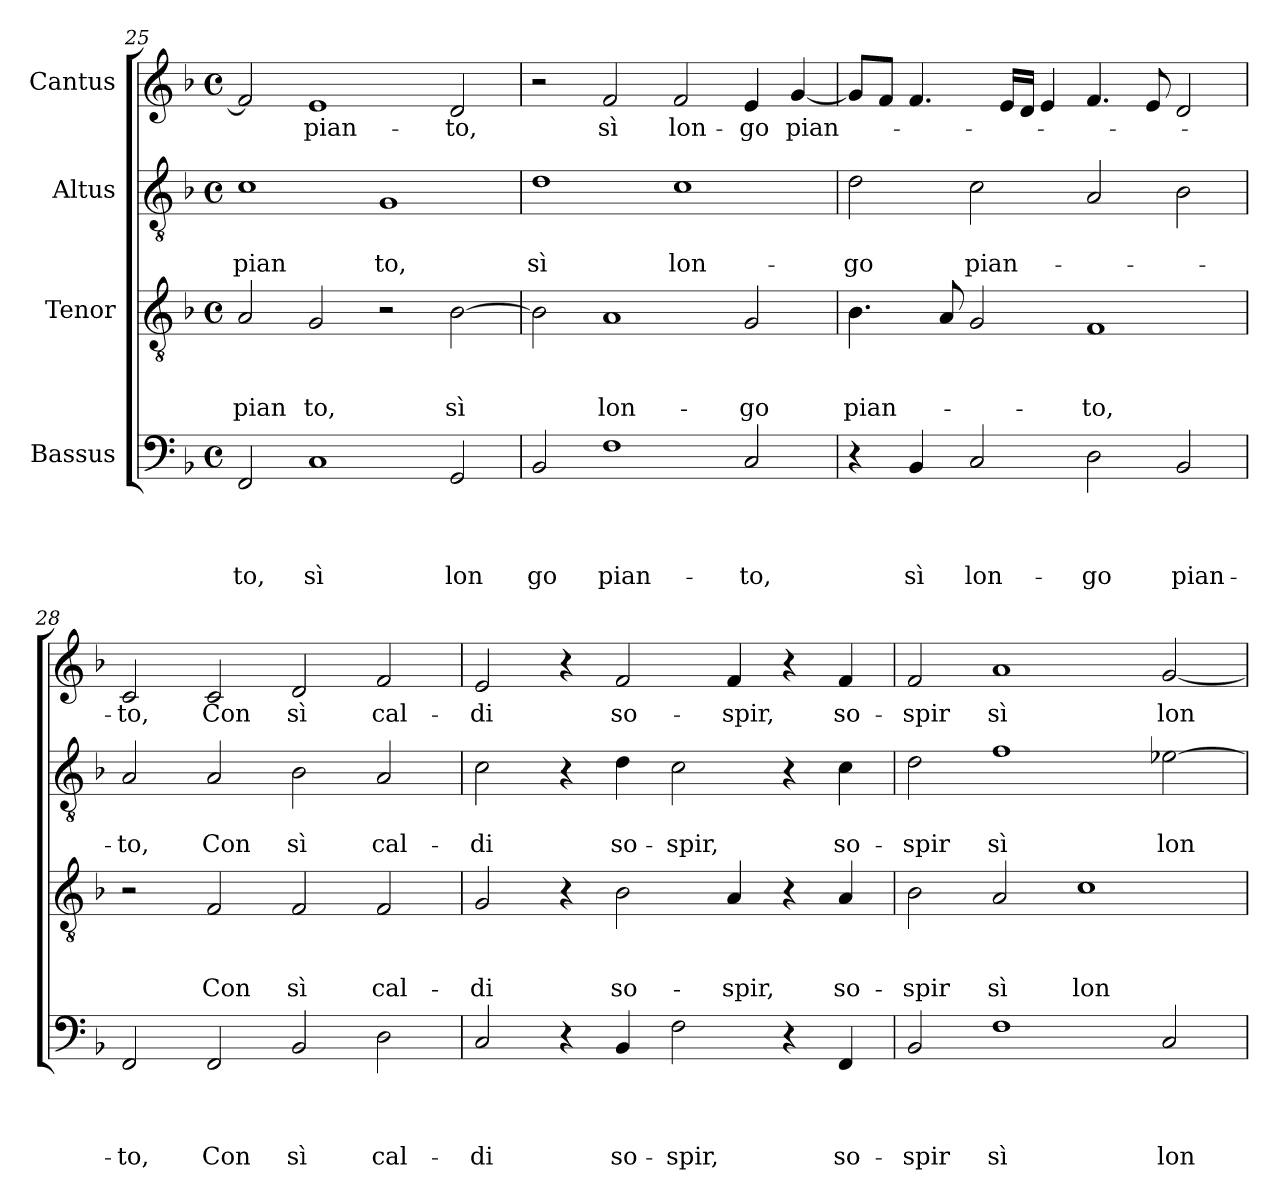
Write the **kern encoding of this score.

**kern	**text	**text	**text	**text	**kern	**text	**text	**text	**kern	**text	**text	**kern	**text
*part4	*part4	*part4	*part4	*part4	*part3	*part3	*part3	*part3	*part2	*part2	*part2	*part1	*part1
*staff4	*staff4	*staff4	*staff4	*staff4	*staff3	*staff3	*staff3	*staff3	*staff2	*staff2	*staff2	*staff1	*staff1
*I"Bassus	*	*	*	*	*I"Tenor	*	*	*	*I"Altus	*	*	*I"Cantus	*
*clefF4	*	*	*	*	*clefGv2	*	*	*	*clefGv2	*	*	*clefG2	*
*k[b-]	*	*	*	*	*k[b-]	*	*	*	*k[b-]	*	*	*k[b-]	*
*F:	*	*	*	*	*F:	*	*	*	*F:	*	*	*F:	*
*M4/4	*	*	*	*	*M4/4	*	*	*	*M4/4	*	*	*M4/4	*
*met(c)	*	*	*	*	*met(c)	*	*	*	*met(c)	*	*	*met(c)	*
=25	=25	=25	=25	=25	=25	=25	=25	=25	=25	=25	=25	=25	=25
!	!	!	!	!LO:LY:b	!	!	!	!LO:LY:b	!	!	!LO:LY:b	!	!
2FF/	.	.	.	to,	2A/	.	.	pian	1c	.	pian	2f/]	.
!	!	!	!	!LO:LY:b	!	!	!	!LO:LY:b	!	!	!	!	!LO:LY:b
1C	.	.	.	sì	2G/	.	.	to,	.	.	.	1e	pian-
!	!	!	!	!	!	!	!	!	!	!	!LO:LY:b	!	!
.	.	.	.	.	2r	.	.	.	1G	.	to,	.	.
!	!	!	!	!LO:LY:b	!	!	!	!LO:LY:b	!	!	!	!	!LO:LY:b
2GG/	.	.	.	lon	[>2B-\	.	.	sì	.	.	.	2d/	-to,
!!LO:LB:g=z
=26	=26	=26	=26	=26	=26	=26	=26	=26	=26	=26	=26	=26	=26
!	!	!	!	!LO:LY:b	!	!	!	!	!	!	!LO:LY:b	!	!
2BB-/	.	.	.	go	2B-\]	.	.	.	1d	.	sì	2r	.
!	!	!	!	!LO:LY:b	!	!	!	!LO:LY:b	!	!	!	!	!LO:LY:b
1F	.	.	.	pian-	1A	.	.	lon-	.	.	.	2f/	sì
!	!	!	!	!	!	!	!	!	!	!	!LO:LY:b	!	!LO:LY:b
.	.	.	.	.	.	.	.	.	1c	.	lon-	2f/	lon-
!	!	!	!	!LO:LY:b	!	!	!	!LO:LY:b	!	!	!	!	!LO:LY:b
2C/	.	.	.	-to,	2G/	.	.	-go	.	.	.	4e/	-go
!	!	!	!	!	!	!	!	!	!	!	!	!	!LO:LY:b
.	.	.	.	.	.	.	.	.	.	.	.	[<4g/	pian-
=27	=27	=27	=27	=27	=27	=27	=27	=27	=27	=27	=27	=27	=27
!	!	!	!	!	!	!	!	!LO:LY:b	!	!	!LO:LY:b	!	!
4r	.	.	.	.	4.B-\	.	.	pian-	2d\	.	-go	8g/L]	.
.	.	.	.	.	.	.	.	.	.	.	.	8f/J	.
!	!	!	!	!LO:LY:b	!	!	!	!	!	!	!	!	!
4BB-/	.	.	.	sì	.	.	.	.	.	.	.	4.f/	.
.	.	.	.	.	8A/	.	.	.	.	.	.	.	.
!	!	!	!	!LO:LY:b	!	!	!	!	!	!	!LO:LY:b	!	!
2C/	.	.	.	lon-	2G/	.	.	.	2c\	.	pian-	.	.
.	.	.	.	.	.	.	.	.	.	.	.	16e/LL	.
.	.	.	.	.	.	.	.	.	.	.	.	16d/JJ	.
.	.	.	.	.	.	.	.	.	.	.	.	4e/	.
!	!	!	!	!LO:LY:b	!	!	!	!LO:LY:b	!	!	!	!	!
2D\	.	.	.	-go	1F	.	.	-to,	2A/	.	.	4.f/	.
.	.	.	.	.	.	.	.	.	.	.	.	8e/	.
!	!	!	!	!LO:LY:b	!	!	!	!	!	!	!	!	!
2BB-/	.	.	.	pian-	.	.	.	.	2B-\	.	.	2d/	.
=28	=28	=28	=28	=28	=28	=28	=28	=28	=28	=28	=28	=28	=28
!	!	!	!	!LO:LY:b	!	!	!	!	!	!	!LO:LY:b	!	!LO:LY:b
2FF/	.	.	.	-to,	2r	.	.	.	2A/	.	-to,	2c/	-to,
!	!	!	!	!LO:LY:b	!	!	!	!LO:LY:b	!	!	!LO:LY:b	!	!LO:LY:b
2FF/	.	.	.	Con	2F/	.	.	Con	2A/	.	Con	2c/	Con
!	!	!	!	!LO:LY:b	!	!	!	!LO:LY:b	!	!	!LO:LY:b	!	!LO:LY:b
2BB-/	.	.	.	sì	2F/	.	.	sì	2B-\	.	sì	2d/	sì
!	!	!	!	!LO:LY:b	!	!	!	!LO:LY:b	!	!	!LO:LY:b	!	!LO:LY:b
2D\	.	.	.	cal-	2F/	.	.	cal-	2A/	.	cal-	2f/	cal-
=29	=29	=29	=29	=29	=29	=29	=29	=29	=29	=29	=29	=29	=29
!	!	!	!	!LO:LY:b	!	!	!	!LO:LY:b	!	!	!LO:LY:b	!	!LO:LY:b
2C/	.	.	.	-di	2G/	.	.	-di	2c\	.	-di	2e/	-di
4r	.	.	.	.	4r	.	.	.	4r	.	.	4r	.
!	!	!	!	!LO:LY:b	!	!	!	!LO:LY:b	!	!	!LO:LY:b	!	!LO:LY:b
4BB-/	.	.	.	so-	2B-\	.	.	so-	4d\	.	so-	2f/	so-
!	!	!	!	!LO:LY:b	!	!	!	!	!	!	!LO:LY:b	!	!
2F\	.	.	.	-spir,	.	.	.	.	2c\	.	-spir,	.	.
!	!	!	!	!	!	!	!	!LO:LY:b	!	!	!	!	!LO:LY:b
.	.	.	.	.	4A/	.	.	-spir,	.	.	.	4f/	-spir,
4r	.	.	.	.	4r	.	.	.	4r	.	.	4r	.
!	!	!	!	!LO:LY:b	!	!	!	!LO:LY:b	!	!	!LO:LY:b	!	!LO:LY:b
4FF/	.	.	.	so-	4A/	.	.	so-	4c\	.	so-	4f</	so-
!!LO:LB:g=z
=30	=30	=30	=30	=30	=30	=30	=30	=30	=30	=30	=30	=30	=30
!	!	!	!	!LO:LY:b	!	!	!	!LO:LY:b	!	!	!LO:LY:b	!	!LO:LY:b
2BB-/	.	.	.	-spir	2B-\	.	.	-spir	2d\	.	-spir	2f/	-spir
!	!	!	!	!LO:LY:b	!	!	!	!LO:LY:b	!	!	!LO:LY:b	!	!LO:LY:b
1F	.	.	.	sì	2A/	.	.	sì	1f	.	sì	1a	sì
!	!	!	!	!	!	!	!	!LO:LY:b	!	!	!	!	!
.	.	.	.	.	1c	.	.	lon	.	.	.	.	.
!	!	!	!	!LO:LY:b	!	!	!	!	!	!	!LO:LY:b	!	!LO:LY:b
2C/	.	.	.	lon	.	.	.	.	[>2e-X\	.	lon	[<2g/	lon
=	=	=	=	=	=	=	=	=	=	=	=	=	=
*-	*-	*-	*-	*-	*-	*-	*-	*-	*-	*-	*-	*-	*-
